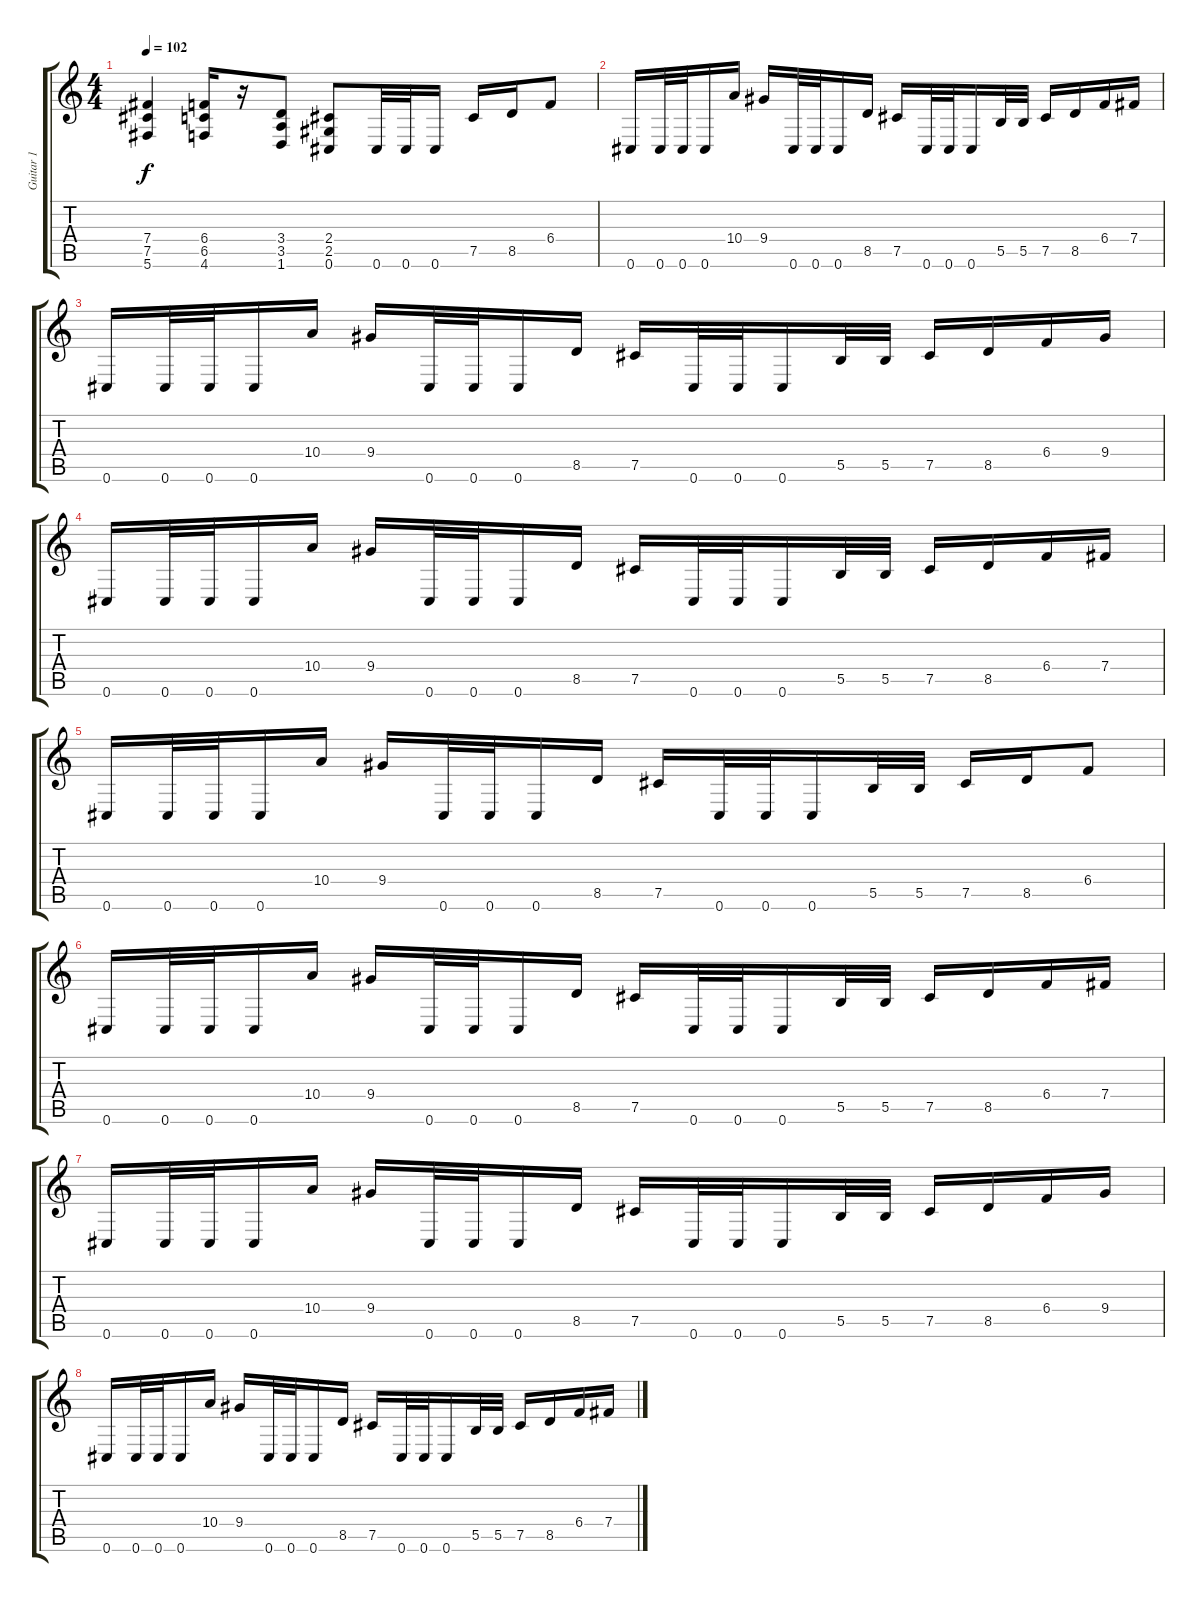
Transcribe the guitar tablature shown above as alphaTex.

\track ("Guitar 1" "Guitar 1") {instrument overdrivenguitar}
\staff {score tabs}
\tuning (Db4 Ab3 E3 B2 Gb2 Db2) {hide}
\ts (4 4)
\tempo 102
\clef g2
\ks c
(7.4 7.5 5.6).4{dy f} (6.4 6.5 4.6).16 r.16 (3.4 3.5 1.6).8 (2.4 2.5 0.6).8 0.6.32 0.6.32 0.6.16 7.5.16 8.5.16 6.4.8 |
\section ("" "")
0.6.16 0.6.32 0.6.32 0.6.16 10.4.16 9.4.16 0.6.32 0.6.32 0.6.16 8.5.16 7.5.16 0.6.32 0.6.32 0.6.16 5.5.32 5.5.32 7.5.16 8.5.16 6.4.16 7.4.16 |
0.6.16 0.6.32 0.6.32 0.6.16 10.4.16 9.4.16 0.6.32 0.6.32 0.6.16 8.5.16 7.5.16 0.6.32 0.6.32 0.6.16 5.5.32 5.5.32 7.5.16 8.5.16 6.4.16 9.4.16 |
0.6.16 0.6.32 0.6.32 0.6.16 10.4.16 9.4.16 0.6.32 0.6.32 0.6.16 8.5.16 7.5.16 0.6.32 0.6.32 0.6.16 5.5.32 5.5.32 7.5.16 8.5.16 6.4.16 7.4.16 |
0.6.16 0.6.32 0.6.32 0.6.16 10.4.16 9.4.16 0.6.32 0.6.32 0.6.16 8.5.16 7.5.16 0.6.32 0.6.32 0.6.16 5.5.32 5.5.32 7.5.16 8.5.16 6.4.8 |
0.6.16 0.6.32 0.6.32 0.6.16 10.4.16 9.4.16 0.6.32 0.6.32 0.6.16 8.5.16 7.5.16 0.6.32 0.6.32 0.6.16 5.5.32 5.5.32 7.5.16 8.5.16 6.4.16 7.4.16 |
0.6.16 0.6.32 0.6.32 0.6.16 10.4.16 9.4.16 0.6.32 0.6.32 0.6.16 8.5.16 7.5.16 0.6.32 0.6.32 0.6.16 5.5.32 5.5.32 7.5.16 8.5.16 6.4.16 9.4.16 |
0.6.16 0.6.32 0.6.32 0.6.16 10.4.16 9.4.16 0.6.32 0.6.32 0.6.16 8.5.16 7.5.16 0.6.32 0.6.32 0.6.16 5.5.32 5.5.32 7.5.16 8.5.16 6.4.16 7.4.16
